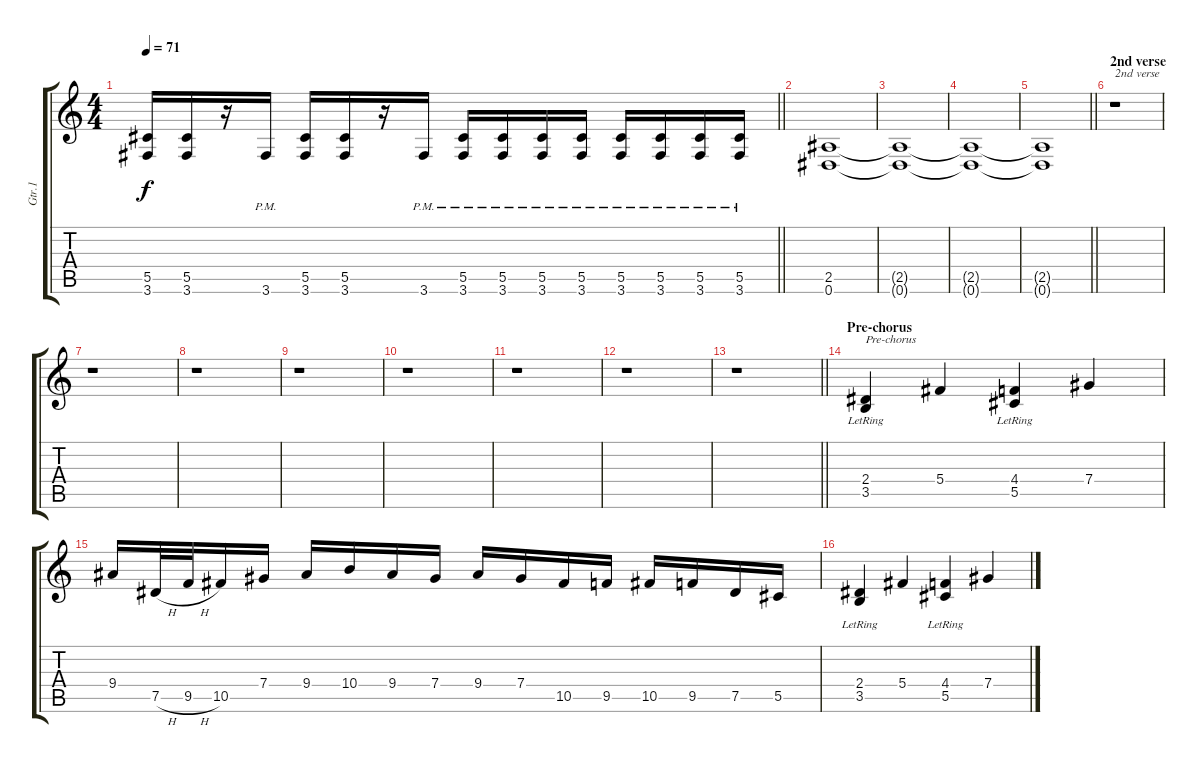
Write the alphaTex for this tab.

\track ("Gtr.1" "Gtr.1") {instrument distortionguitar}
\staff {score tabs}
\tuning (Eb4 Bb3 Gb3 Db3 Ab2 Eb2) {hide}
\ts (4 4)
\tempo 71
\clef g2
\barLineRight lightlight
\ks c
(5.5 3.6).16{dy f} (5.5 3.6).16 r.16 3.6{pm}.16 (5.5 3.6).16 (5.5 3.6).16 r.16 3.6{pm}.16 (5.5{pm} 3.6{pm}).16 (5.5{pm} 3.6{pm}).16 (5.5{pm} 3.6{pm}).16 (5.5{pm} 3.6{pm}).16 (5.5{pm} 3.6{pm}).16 (5.5{pm} 3.6{pm}).16 (5.5{pm} 3.6{pm}).16 (5.5{pm} 3.6{pm}).16 |
(2.5 0.6).1 |
(2.5{t} 0.6{t}).1 |
(2.5{t} 0.6{t}).1 |
\barLineRight lightlight
(2.5{t} 0.6{t}).1 |
\section ("" "2nd verse")
r.1{txt "2nd verse"} |
r.1 |
r.1 |
r.1 |
r.1 |
r.1 |
r.1 |
\barLineRight lightlight
r.1 |
\section ("" "Pre-chorus")
(2.4 3.5{lr}).4{txt "Pre-chorus"} 5.4.4 (4.4 5.5{lr}).4 7.4.4 |
9.4.16 7.5{h}.32 9.5{h}.32 10.5.16 7.4.16 9.4.16 10.4.16 9.4.16 7.4.16 9.4.16 7.4.16 10.5.16 9.5.16 10.5.16 9.5.16 7.5.16 5.5.16 |
(2.4 3.5{lr}).4 5.4.4 (4.4 5.5{lr}).4 7.4.4
